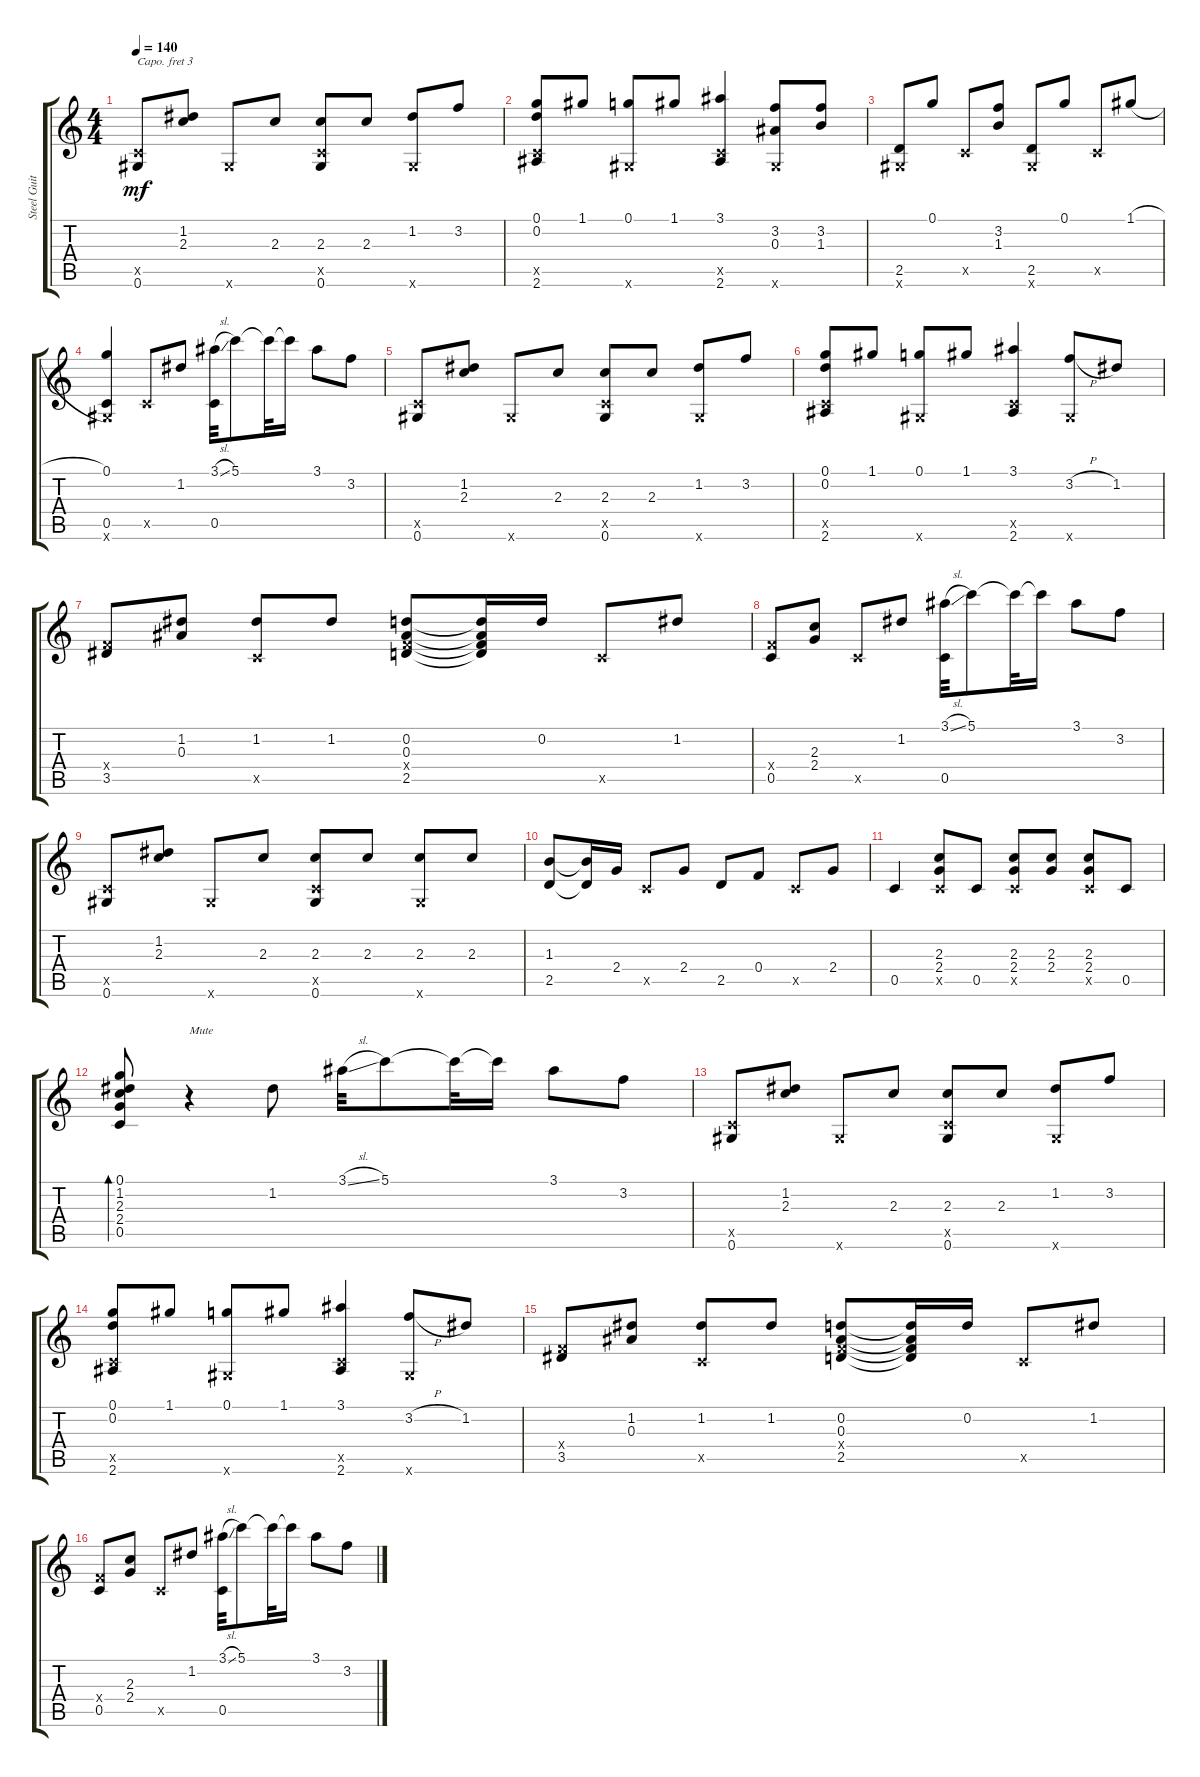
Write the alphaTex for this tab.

\track ("Steel Guitar" "Steel Guit") {instrument acousticguitarsteel}
\staff {score tabs}
\capo 3
\tuning (E4 B3 G3 D3 A2 F2) {hide}
\ts (4 4)
\tempo 140
\clef g2
\ks c
(0.5{x} 0.6).8{dy mf} (1.2 2.3).8 0.6{x}.8 2.3.8 (2.3 0.5{x} 0.6).8 2.3.8 (1.2 0.6{x}).8 3.2.8 |
(0.1 0.2 0.5{x} 2.6).8 1.1.8 (0.1 0.6{x}).8 1.1.8 (3.1 0.5{x} 2.6).4 (3.2 0.3 0.6{x}).8 (3.2 1.3).8 |
(2.5 0.6{x}).8 0.1.8 0.5{x}.8 (3.2 1.3).8 (2.5 0.6{x}).8 0.1.8 0.5{x}.8 1.1{h}.8 |
(0.1 0.5 0.6{x}).4 0.5{x}.8 1.2.8 (3.1{sl} 0.5).32 5.1.8 5.1{t}.32 5.1{t}.16 3.1.8 3.2.8 |
(0.5{x} 0.6).8 (1.2 2.3).8 0.6{x}.8 2.3.8 (2.3 0.5{x} 0.6).8 2.3.8 (1.2 0.6{x}).8 3.2.8 |
(0.1 0.2 0.5{x} 2.6).8 1.1.8 (0.1 0.6{x}).8 1.1.8 (3.1 0.5{x} 2.6).4 (3.2{h} 0.6{x}).8 1.2.8 |
(0.4{x} 3.5).8 (1.2 0.3).8 (1.2 0.5{x}).8 1.2.8 (0.2 0.3 0.4{x} 2.5).8 (0.2{t} 0.3{t} 0.4{t} 2.5{t}).16 0.2.16 0.5{x}.8 1.2.8 |
(0.4{x} 0.5).8 (2.3 2.4).8 0.5{x}.8 1.2.8 (3.1{sl} 0.5).32 5.1.8 5.1{t}.32 5.1{t}.16 3.1.8 3.2.8 |
(0.5{x} 0.6).8 (1.2 2.3).8 0.6{x}.8 2.3.8 (2.3 0.5{x} 0.6).8 2.3.8 (2.3 0.6{x}).8 2.3.8 |
(1.3 2.5).8 (1.3{t} 2.5{t}).16 2.4.16 0.5{x}.8 2.4.8 2.5.8 0.4.8 0.5{x}.8 2.4.8 |
0.5.4 (2.3 2.4 0.5{x}).8 0.5.8 (2.3 2.4 0.5{x}).8 (2.3 2.4).8 (2.3 2.4 0.5{x}).8 0.5.8 |
(0.1 1.2 2.3 2.4 0.5).8{bd 30} r.4{txt "Mute"} 1.2.8 3.1{sl}.32 5.1.8 5.1{t}.32 5.1{t}.16 3.1.8 3.2.8 |
(0.5{x} 0.6).8 (1.2 2.3).8 0.6{x}.8 2.3.8 (2.3 0.5{x} 0.6).8 2.3.8 (1.2 0.6{x}).8 3.2.8 |
(0.1 0.2 0.5{x} 2.6).8 1.1.8 (0.1 0.6{x}).8 1.1.8 (3.1 0.5{x} 2.6).4 (3.2{h} 0.6{x}).8 1.2.8 |
(0.4{x} 3.5).8 (1.2 0.3).8 (1.2 0.5{x}).8 1.2.8 (0.2 0.3 0.4{x} 2.5).8 (0.2{t} 0.3{t} 0.4{t} 2.5{t}).16 0.2.16 0.5{x}.8 1.2.8 |
(0.4{x} 0.5).8 (2.3 2.4).8 0.5{x}.8 1.2.8 (3.1{sl} 0.5).32 5.1.8 5.1{t}.32 5.1{t}.16 3.1.8 3.2.8
